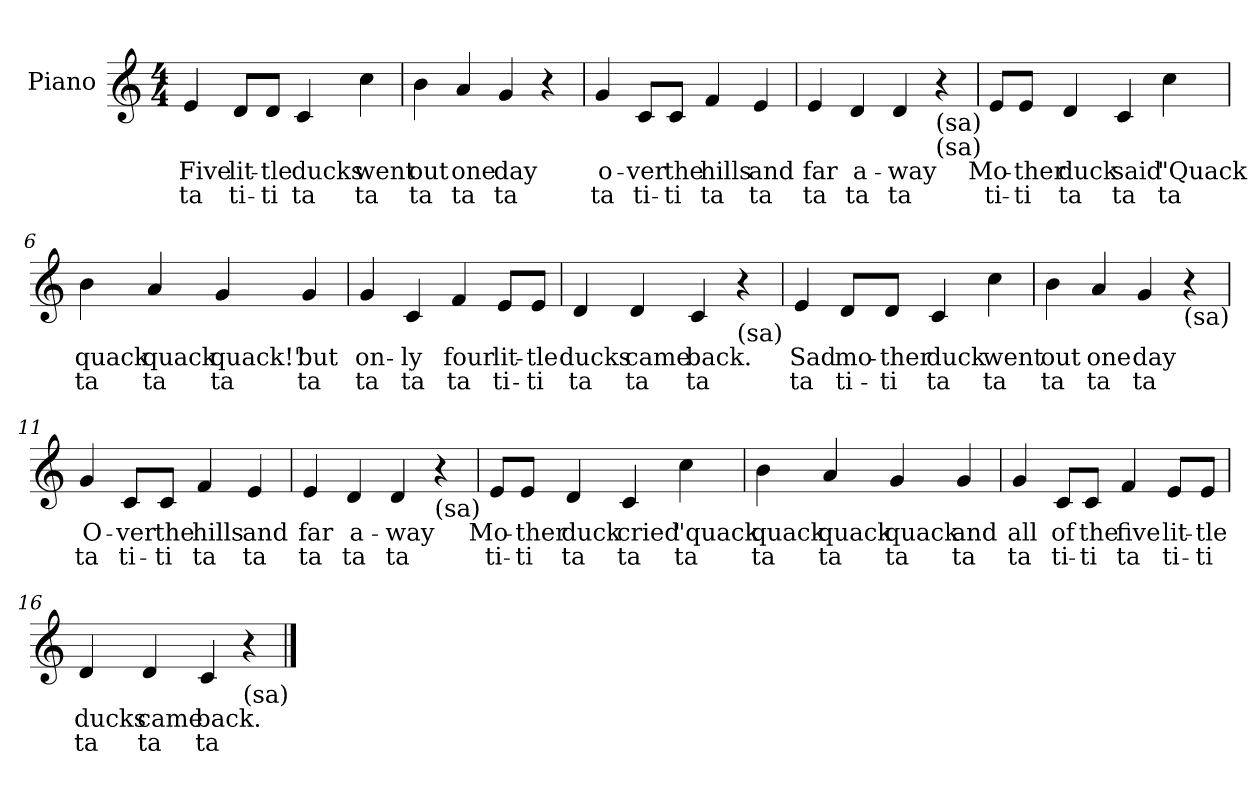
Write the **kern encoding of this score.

**kern	**text	**text
*part1	*part1	*part1
*staff1	*staff1	*staff1
*I"Piano	*	*
*I'Pno.	*	*
*clefG2	*	*
*k[]	*	*
*M4/4	*	*
=1	=1	=1
4e/	Five	ta
8d/L	lit-	ti-
8d/J	-tle	-ti
4c/	ducks	ta
4cc\	went	ta
=2	=2	=2
4b\	out	ta
4a/	one	ta
4g/	day	ta
4r	.	.
=3	=3	=3
4g/	o-	ta
8c/L	-ver	ti-
8c/J	the	-ti
4f/	hills	ta
4e/	and	ta
=4	=4	=4
4e/	far	ta
4d/	a-	ta
4d/	-way	ta
!LO:TX:b:t=(sa)	!	!
!LO:TX:b:t=(sa)	!	!
4r	.	.
!!LO:LB:g=z
=5	=5	=5
8e/L	Mo-	ti-
8e/J	-ther	-ti
4d/	duck	ta
4c/	said	ta
4cc\	"Quack	ta
=6	=6	=6
4b\	quack	ta
4a/	quack	ta
4g/	quack!"	ta
4g/	but	ta
=7	=7	=7
4g/	on-	ta
4c/	-ly	ta
4f/	four	ta
8e/L	lit-	ti-
8e/J	-tle	-ti
=8	=8	=8
4d/	ducks	ta
4d/	came	ta
4c/	back.	ta
!LO:TX:b:t=(sa)	!	!
4r	.	.
!!LO:LB:g=z
=9	=9	=9
4e/	Sad	ta
8d/L	mo-	ti-
8d/J	-ther	-ti
4c/	duck	ta
4cc\	went	ta
=10	=10	=10
4b\	out	ta
4a/	one	ta
4g/	day	ta
!LO:TX:b:t=(sa)	!	!
4r	.	.
=11	=11	=11
4g/	O-	ta
8c/L	-ver	ti-
8c/J	the	-ti
4f/	hills	ta
4e/	and	ta
=12	=12	=12
4e/	far	ta
4d/	a-	ta
4d/	-way	ta
!LO:TX:b:t=(sa)	!	!
4r	.	.
!!LO:LB:g=z
=13	=13	=13
8e/L	Mo-	ti-
8e/J	-ther	-ti
4d/	duck	ta
4c/	cried	ta
4cc\	"quack	ta
=14	=14	=14
4b\	quack	ta
4a/	quack	ta
4g/	quack	ta
4g/	and	ta
=15	=15	=15
4g/	all	ta
8c/L	of	ti-
8c/J	the	-ti
4f/	five	ta
8e/L	lit-	ti-
8e/J	-tle	-ti
=16	=16	=16
4d/	ducks	ta
4d/	came	ta
4c/	back.	ta
!LO:TX:b:t=(sa)	!	!
4r	.	.
==	==	==
*-	*-	*-
